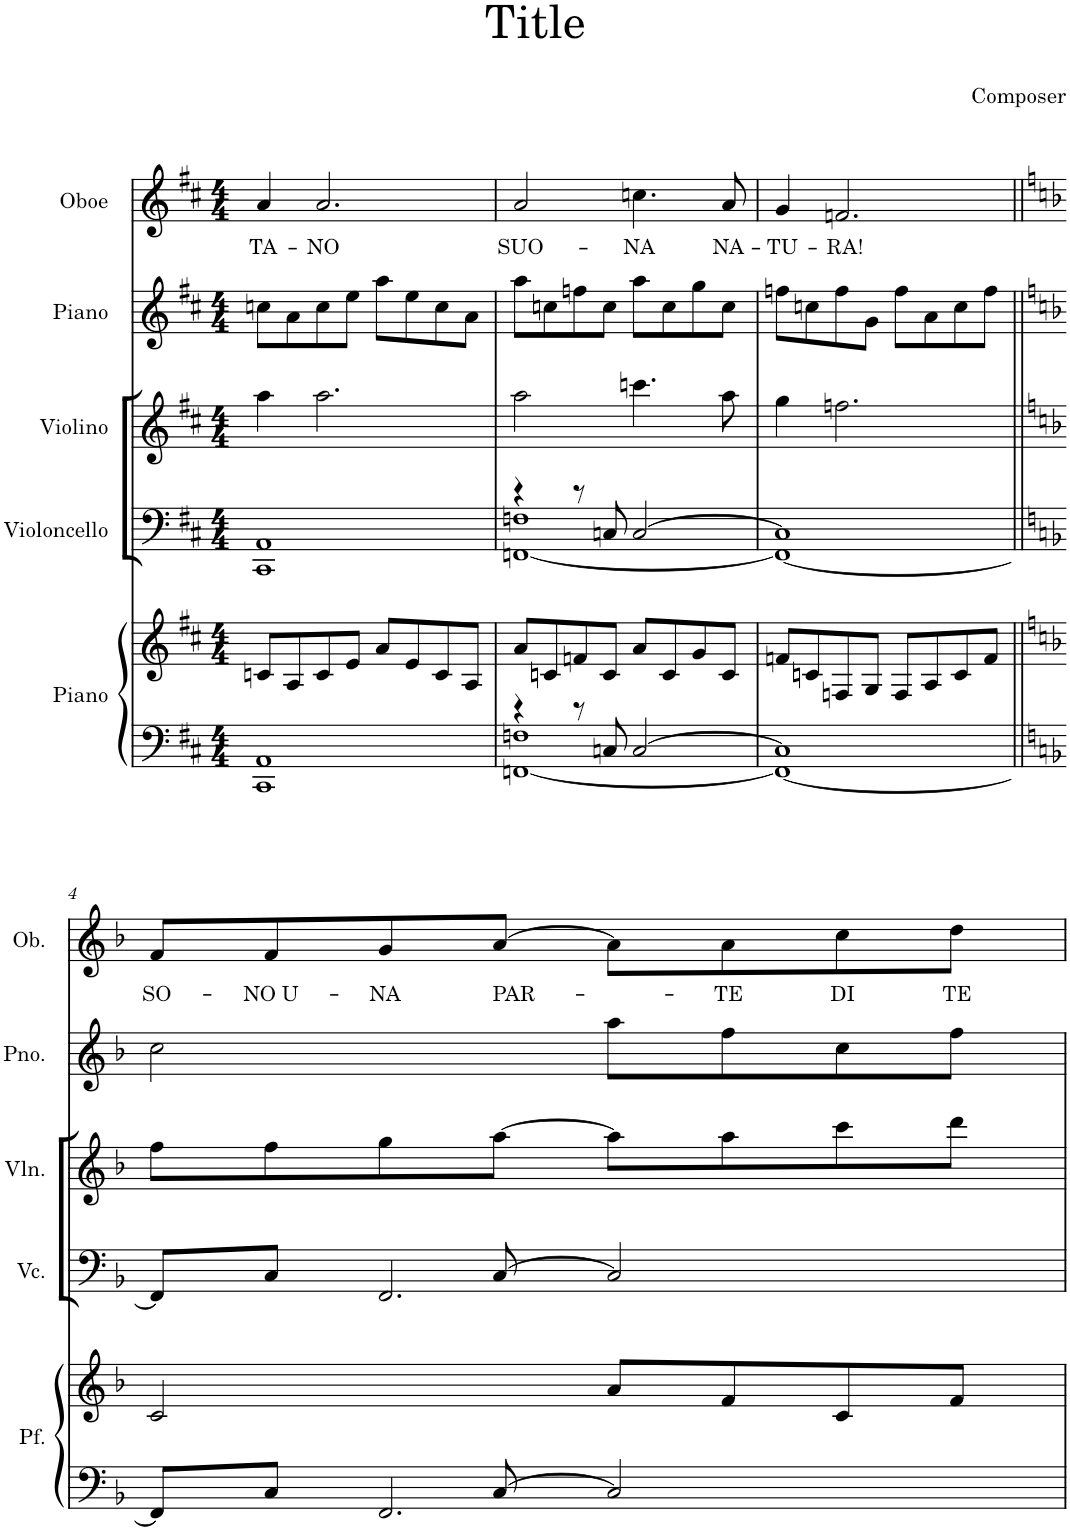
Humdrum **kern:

**kern	**kern	**kern	**kern	**kern	**kern	**text
*part5	*part5	*part4	*part3	*part2	*part1	*part1
*staff6	*staff5	*staff4	*staff3	*staff2	*staff1	*staff1
*I"Piano	*	*I"Violoncello	*I"Violino	*I"Piano	*I"Oboe	*
*	*	*I'Vc.	*I'Vln.	*I'Pno.	*I'Ob.	*
*clefF4	*clefG2	*clefF4	*clefG2	*clefG2	*clefG2	*
*k[f#c#]	*k[f#c#]	*k[f#c#]	*k[f#c#]	*k[f#c#]	*k[f#c#]	*
*M4/4	*M4/4	*M4/4	*M4/4	*M4/4	*M4/4	*
=1	=1	=1	=1	=1	=1	=1
!	!	!	!	!	!	!LO:LY:b
1CC# 1AA	8cn/L	1CC# 1AA	4aa\	8ccn\L	4a/	TA-
.	8A/	.	.	8a\	.	.
!	!	!	!	!	!	!LO:LY:b
.	8c/	.	2.aa\	8cc\	2.a/	-NO
.	8e/J	.	.	8ee\J	.	.
.	8a/L	.	.	8aa\L	.	.
.	8e/	.	.	8ee\	.	.
.	8c/	.	.	8cc\	.	.
.	8A/J	.	.	8a\J	.	.
=2	=2	=2	=2	=2	=2	=2
*^	*	*^	*	*	*	*
!	!	!	!	!	!	!	!	!LO:LY:b
4r	[1FFn 1Fn	8a/L	4r	[1FFn 1Fn	2aa\	8aa\L	2a/	SUO-
.	.	8cn/	.	.	.	8ccn\	.	.
8r	.	8fn/	8r	.	.	8ffn\	.	.
8Cn/	.	8c/J	8Cn/	.	.	8cc\J	.	.
!	!	!	!	!	!	!	!	!LO:LY:b
[2C/	.	8a/L	[2C/	.	4.cccn\	8aa\L	4.ccn\	-NA
.	.	8c/	.	.	.	8cc\	.	.
.	.	8g/	.	.	.	8gg\	.	.
!	!	!	!	!	!	!	!	!LO:LY:b
.	.	8c/J	.	.	8aa\	8cc\J	8a/	NA-
=3	=3	=3	=3	=3	=3	=3	=3	=3
!	!	!	!	!	!	!	!	!LO:LY:b
1C]	1FF_	8fn/L	1C]	1FF_	4gg\	8ffn\L	4g/	-TU-
.	.	8cn/	.	.	.	8ccn\	.	.
!	!	!	!	!	!	!	!	!LO:LY:b
.	.	8Fn/	.	.	2.ffn\	8ff\	2.fn/	-RA!
.	.	8G/J	.	.	.	8g\J	.	.
.	.	8F/L	.	.	.	8ff\L	.	.
.	.	8A/	.	.	.	8a\	.	.
.	.	8c/	.	.	.	8cc\	.	.
.	.	8f/J	.	.	.	8ff\J	.	.
!!LO:LB:g=z
=4||	=4||	=4||	=4||	=4||	=4||	=4||	=4||	=4||
*k[b-]	*	*k[b-]	*k[b-]	*	*k[b-]	*k[b-]	*k[b-]	*
!	!	!	!	!	!	!	!	!LO:LY:b
8FF/L]	4.ryy	2c/	8FF/L]	4.ryy	8ff\L	2cc\	8f/L	SO-
!	!	!	!	!	!	!	!	!LO:LY:b
8C/J	.	.	8C/J	.	8ff\	.	8f/	-NO U-
!	!	!	!	!	!	!	!	!LO:LY:b
2.FF/	.	.	2.FF/	.	8gg\	.	8g/	-NA
!	!	!	!	!	!	!	!	!LO:LY:b
.	[8C/	.	.	[8C/	[8aa\J	.	[8a/J	PAR-
.	2C/]	8a/L	.	2C/]	8aa\L]	8aa\L	8a\L]	.
!	!	!	!	!	!	!	!	!LO:LY:b
.	.	8f/	.	.	8aa\	8ff\	8a\	-TE
!	!	!	!	!	!	!	!	!LO:LY:b
.	.	8c/	.	.	8ccc\	8cc\	8cc\	DI
!	!	!	!	!	!	!	!	!LO:LY:b
.	.	8f/J	.	.	8ddd\J	8ff\J	8dd\J	TE
*v	*v	*	*v	*v	*	*	*	*
=	=	=	=	=	=	=
*-	*-	*-	*-	*-	*-	*-
